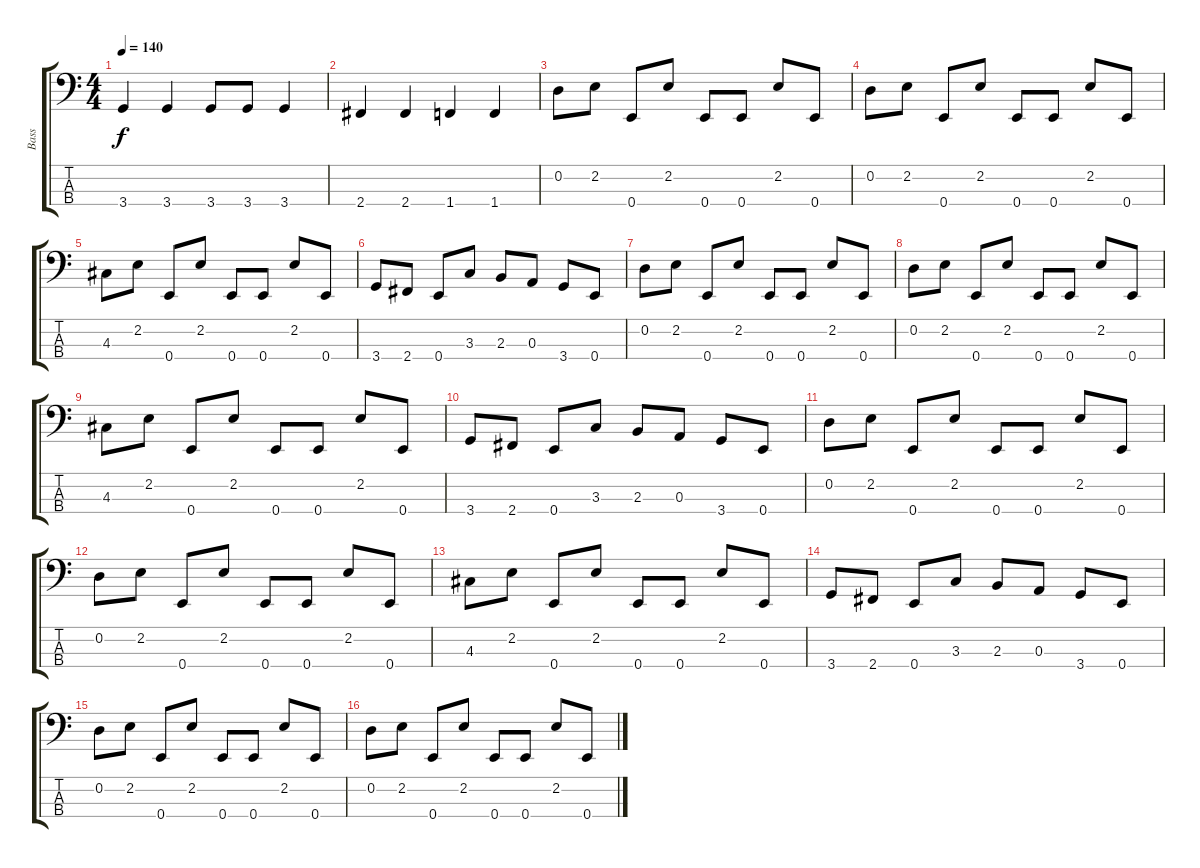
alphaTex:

\track ("Bass" "Bass") {instrument electricbassfinger}
\staff {score tabs}
\tuning (G2 D2 A1 E1) {hide}
\ts (4 4)
\tempo 140
\clef f4
\ks c
3.4.4{dy f} 3.4.4 3.4.8 3.4.8 3.4.4 |
2.4.4 2.4.4 1.4.4 1.4.4 |
0.2.8 2.2.8 0.4.8 2.2.8 0.4.8 0.4.8 2.2.8 0.4.8 |
0.2.8 2.2.8 0.4.8 2.2.8 0.4.8 0.4.8 2.2.8 0.4.8 |
4.3.8 2.2.8 0.4.8 2.2.8 0.4.8 0.4.8 2.2.8 0.4.8 |
3.4.8 2.4.8 0.4.8 3.3.8 2.3.8 0.3.8 3.4.8 0.4.8 |
0.2.8 2.2.8 0.4.8 2.2.8 0.4.8 0.4.8 2.2.8 0.4.8 |
0.2.8 2.2.8 0.4.8 2.2.8 0.4.8 0.4.8 2.2.8 0.4.8 |
4.3.8 2.2.8 0.4.8 2.2.8 0.4.8 0.4.8 2.2.8 0.4.8 |
3.4.8 2.4.8 0.4.8 3.3.8 2.3.8 0.3.8 3.4.8 0.4.8 |
0.2.8 2.2.8 0.4.8 2.2.8 0.4.8 0.4.8 2.2.8 0.4.8 |
0.2.8 2.2.8 0.4.8 2.2.8 0.4.8 0.4.8 2.2.8 0.4.8 |
4.3.8 2.2.8 0.4.8 2.2.8 0.4.8 0.4.8 2.2.8 0.4.8 |
3.4.8 2.4.8 0.4.8 3.3.8 2.3.8 0.3.8 3.4.8 0.4.8 |
0.2.8 2.2.8 0.4.8 2.2.8 0.4.8 0.4.8 2.2.8 0.4.8 |
0.2.8 2.2.8 0.4.8 2.2.8 0.4.8 0.4.8 2.2.8 0.4.8
